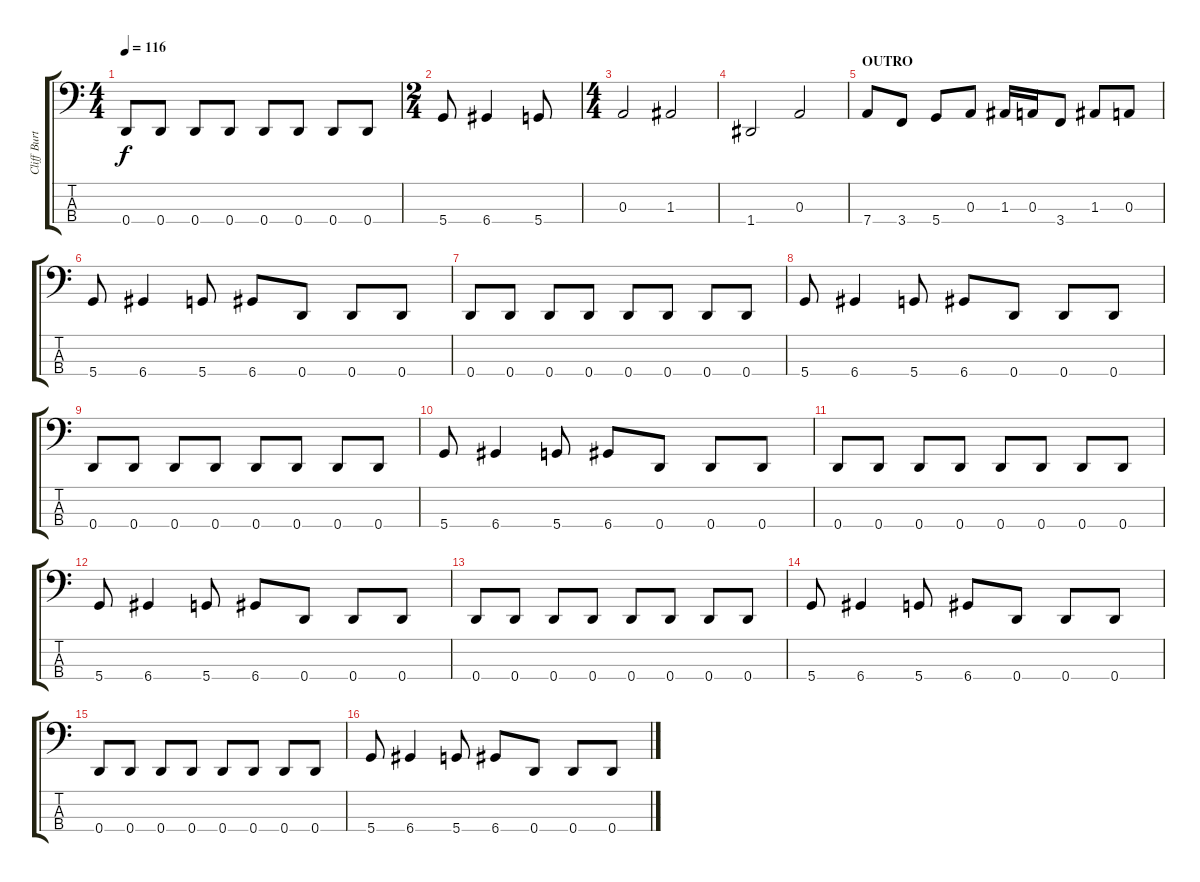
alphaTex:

\track ("Cliff Burton (Bass)" "Cliff Burt") {instrument electricbassfinger}
\staff {score tabs}
\tuning (G2 D2 A1 D1) {hide}
\ts (4 4)
\tempo 116
\clef f4
\ks c
0.4.8{dy f} 0.4.8 0.4.8 0.4.8 0.4.8 0.4.8 0.4.8 0.4.8 |
\ts (2 4)
5.4.8 6.4.4 5.4.8 |
\ts (4 4)
0.3.2 1.3.2 |
1.4.2 0.3.2 |
\section ("" "OUTRO")
7.4.8 3.4.8 5.4.8 0.3.8 1.3.16 0.3.16 3.4.8 1.3.8 0.3.8 |
5.4.8 6.4.4 5.4.8 6.4.8 0.4.8 0.4.8 0.4.8 |
0.4.8 0.4.8 0.4.8 0.4.8 0.4.8 0.4.8 0.4.8 0.4.8 |
5.4.8 6.4.4 5.4.8 6.4.8 0.4.8 0.4.8 0.4.8 |
0.4.8 0.4.8 0.4.8 0.4.8 0.4.8 0.4.8 0.4.8 0.4.8 |
5.4.8 6.4.4 5.4.8 6.4.8 0.4.8 0.4.8 0.4.8 |
0.4.8 0.4.8 0.4.8 0.4.8 0.4.8 0.4.8 0.4.8 0.4.8 |
5.4.8 6.4.4 5.4.8 6.4.8 0.4.8 0.4.8 0.4.8 |
0.4.8 0.4.8 0.4.8 0.4.8 0.4.8 0.4.8 0.4.8 0.4.8 |
5.4.8 6.4.4 5.4.8 6.4.8 0.4.8 0.4.8 0.4.8 |
0.4.8 0.4.8 0.4.8 0.4.8 0.4.8 0.4.8 0.4.8 0.4.8 |
5.4.8 6.4.4 5.4.8 6.4.8 0.4.8 0.4.8 0.4.8
